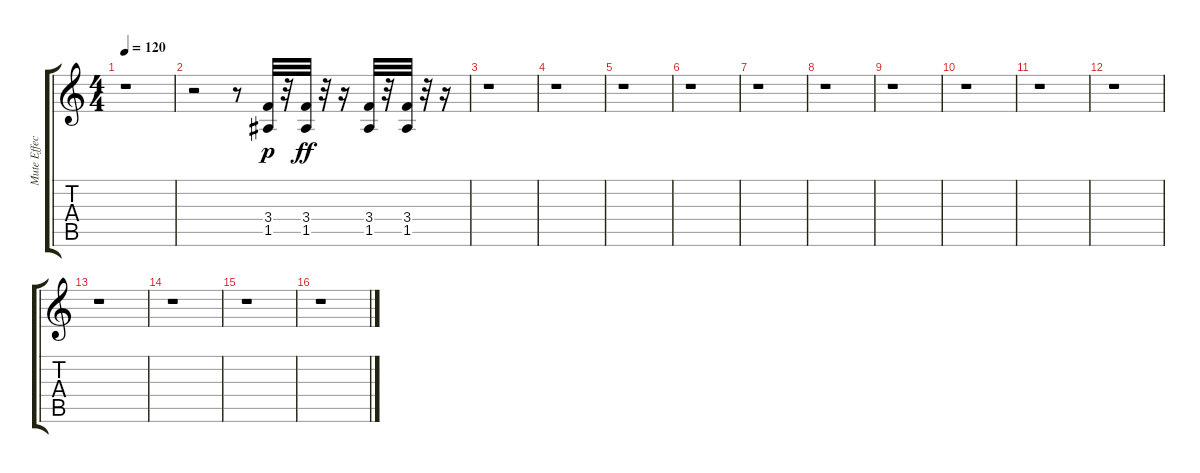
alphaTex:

\track ("Mute Effect" "Mute Effec") {instrument electricguitarjazz}
\staff {score tabs}
\tuning (E4 B3 G3 D3 A2 E2) {hide}
\ts (4 4)
\tempo 120
\clef g2
\ks c
r.1{dy f} |
r.2 r.8 (3.4 1.5).32{dy p} r.32 (3.4 1.5).32{dy ff} r.32 r.16 (3.4 1.5).32 r.32 (3.4 1.5).32 r.32 r.16 |
r.1 |
r.1 |
r.1 |
r.1 |
r.1 |
r.1 |
r.1 |
r.1 |
r.1 |
r.1 |
r.1 |
r.1 |
r.1 |
r.1
